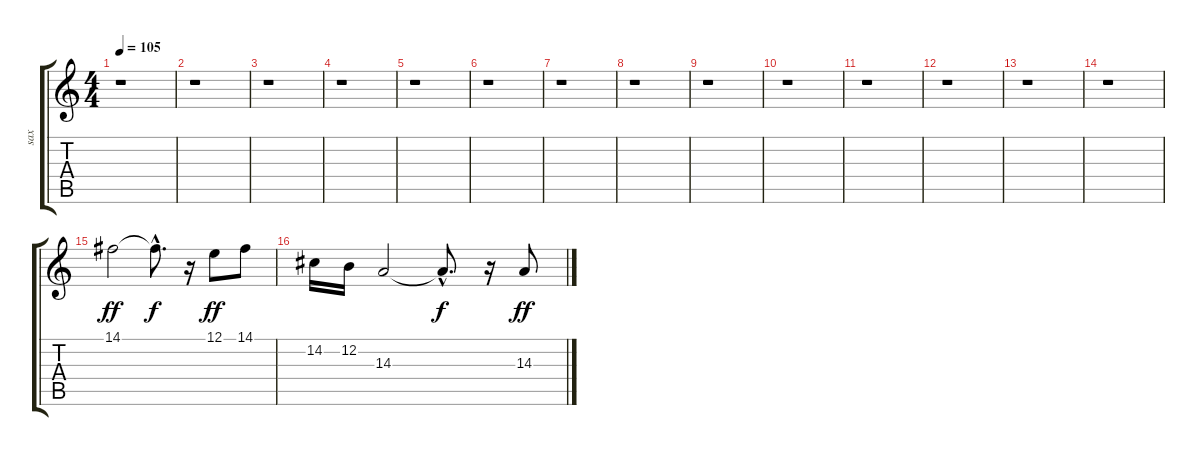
\track ("sax" "sax") {instrument tenorsax}
\staff {score tabs}
\tuning (E4 B3 G3 D3 A2 E2) {hide}
\ts (4 4)
\tempo 105
\clef g2
\ks c
r.1{dy ff} |
r.1 |
r.1 |
r.1 |
r.1 |
r.1 |
r.1 |
r.1 |
r.1 |
r.1 |
r.1 |
r.1 |
r.1 |
r.1 |
14.1.2 14.1{hac t}.8{d dy f} r.16 12.1.8{dy ff} 14.1.8 |
14.2.16 12.2.16 14.3.2 14.3{hac t}.8{d dy f} r.16 14.3.8{dy ff}
